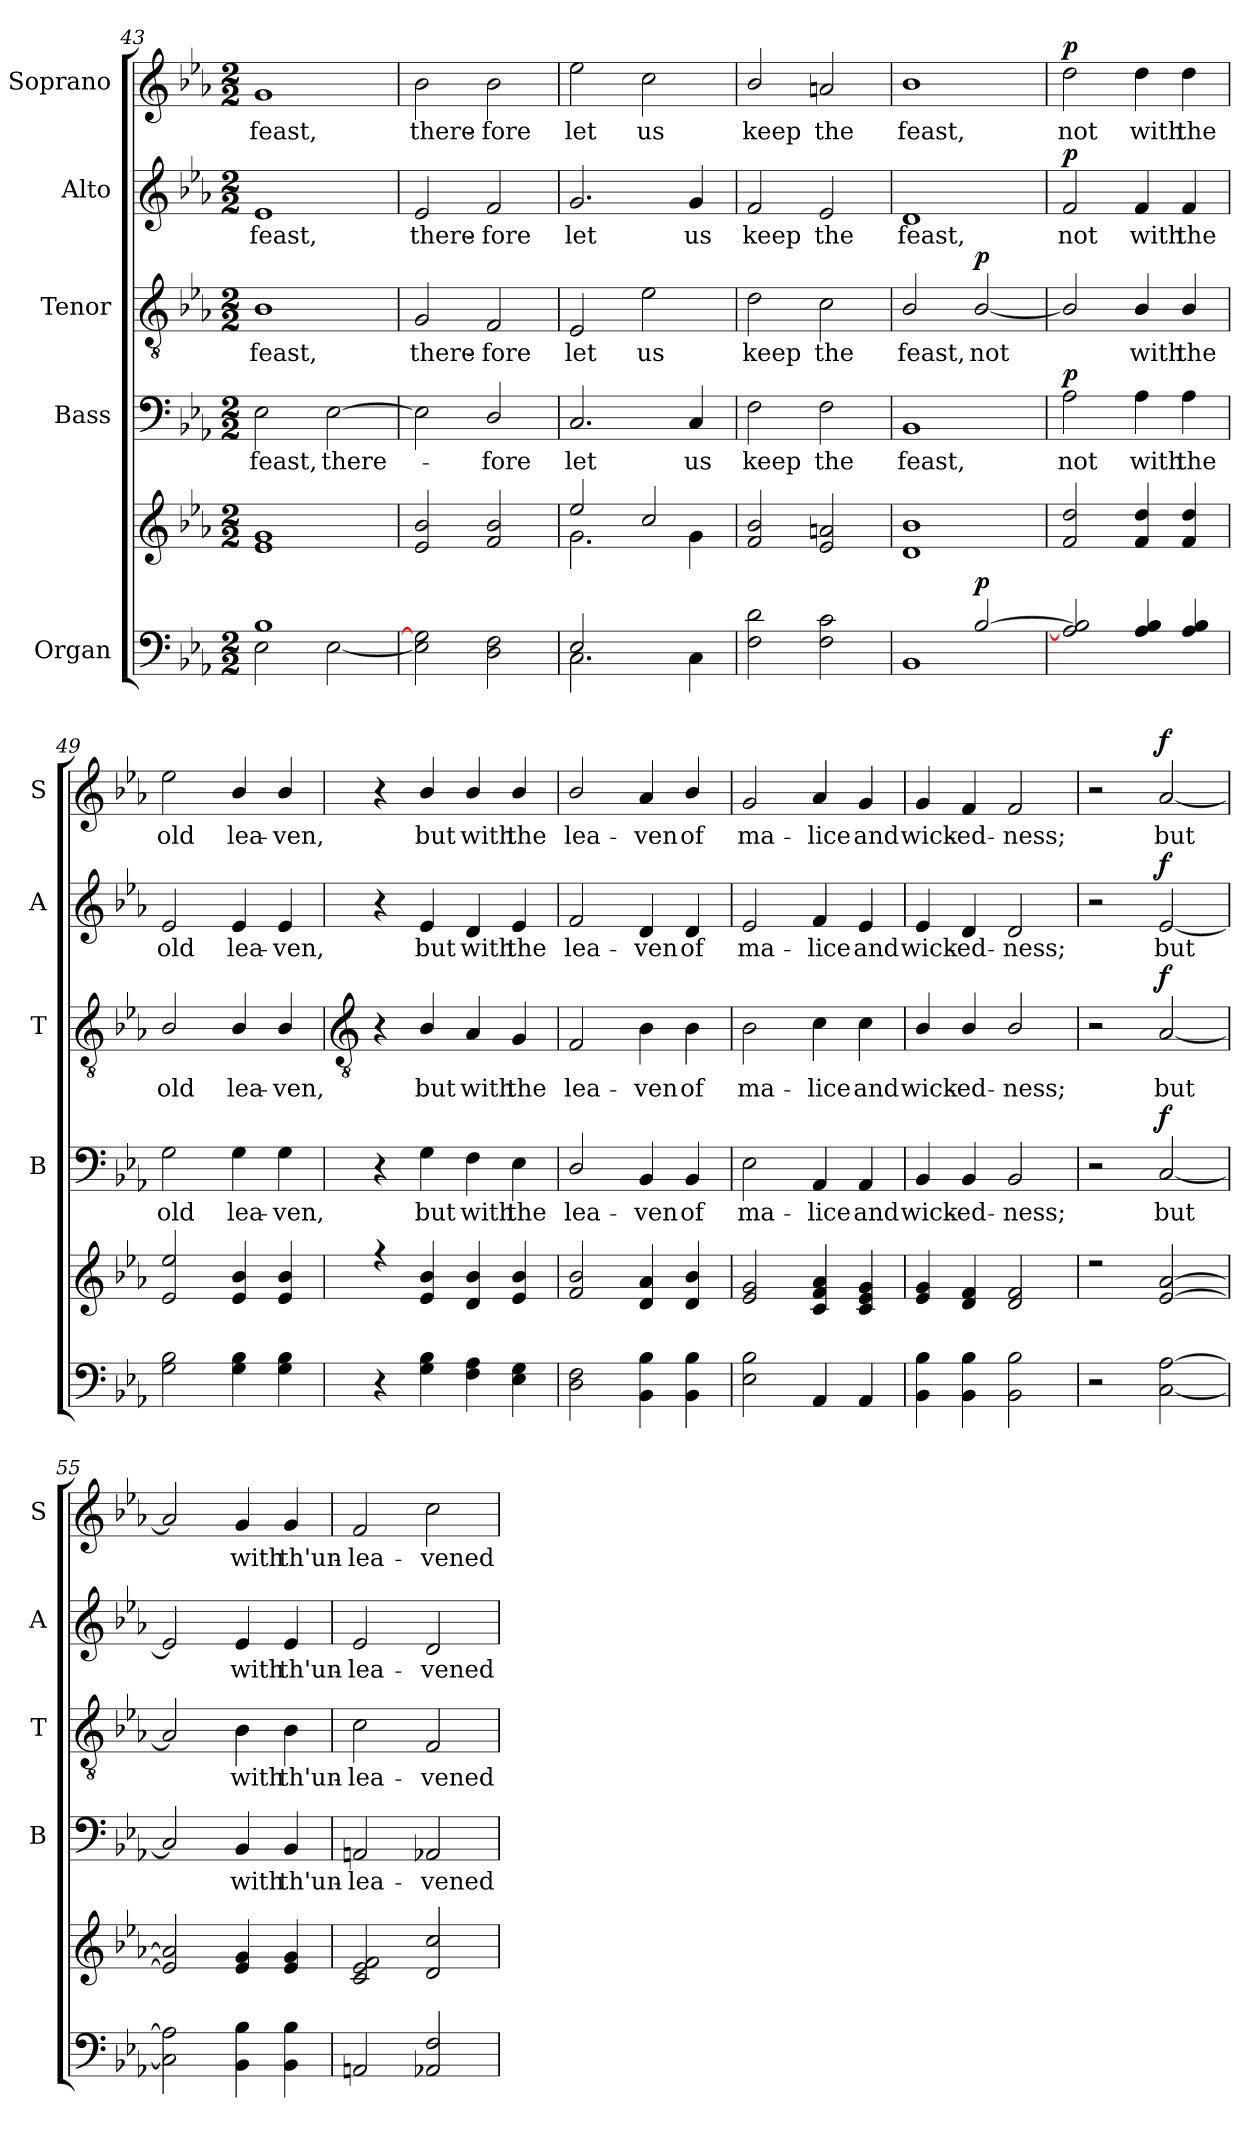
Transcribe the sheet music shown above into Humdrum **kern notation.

**kern	**kern	**dynam	**kern	**text	**dynam	**kern	**text	**dynam	**kern	**text	**dynam	**kern	**text	**dynam
*part5	*part5	*part5	*part4	*part4	*part4	*part3	*part3	*part3	*part2	*part2	*part2	*part1	*part1	*part1
*staff6	*staff5	*staff5/6	*staff4	*staff4	*staff4	*staff3	*staff3	*staff3	*staff2	*staff2	*staff2	*staff1	*staff1	*staff1
*I"Organ	*	*	*I"Bass	*	*	*I"Tenor	*	*	*I"Alto	*	*	*I"Soprano	*	*
*	*	*	*I'B	*	*	*I'T	*	*	*I'A	*	*	*I'S	*	*
*clefF4	*clefG2	*	*clefF4	*	*	*clefGv2	*	*	*clefG2	*	*	*clefG2	*	*
*k[b-e-a-]	*k[b-e-a-]	*	*k[b-e-a-]	*	*	*k[b-e-a-]	*	*	*k[b-e-a-]	*	*	*k[b-e-a-]	*	*
*E-:	*E-:	*	*E-:	*	*	*E-:	*	*	*E-:	*	*	*E-:	*	*
*M2/2	*M2/2	*	*M2/2	*	*	*M2/2	*	*	*M2/2	*	*	*M2/2	*	*
=43	=43	=43	=43	=43	=43	=43	=43	=43	=43	=43	=43	=43	=43	=43
*^	*^	*	*	*	*	*	*	*	*	*	*	*	*	*
!	!	!	!	!	!	!LO:LY:b	!	!	!LO:LY:b	!	!	!LO:LY:b	!	!	!LO:LY:b	!
1B-	2E-	1e- 1g	1ryy	.	2E-	feast,	.	1B-	feast,	.	1e-	feast,	.	1g	feast,	.
!	!	!	!	!	!	!LO:LY:b	!	!	!	!	!	!	!	!	!	!
.	[2E-	.	.	.	[2E-	there-	.	.	.	.	.	.	.	.	.	.
=44	=44	=44	=44	=44	=44	=44	=44	=44	=44	=44	=44	=44	=44	=44	=44	=44
!	!	!	!	!	!	!	!	!	!LO:LY:b	!	!	!LO:LY:b	!	!	!LO:LY:b	!
1ryy	2E-] 2G]	2e-/ 2b-/	1ryy	.	2E-]	.	.	2G	there-	.	2e-	there-	.	2b-	there-	.
!	!	!	!	!	!	!LO:LY:b	!	!	!LO:LY:b	!	!	!LO:LY:b	!	!	!LO:LY:b	!
.	2D 2F	2f/ 2b-/	.	.	2D/	fore	.	2F	-fore	.	2f	-fore	.	2b-	-fore	.
=45	=45	=45	=45	=45	=45	=45	=45	=45	=45	=45	=45	=45	=45	=45	=45	=45
!	!	!	!	!	!	!LO:LY:b	!	!	!LO:LY:b	!	!	!LO:LY:b	!	!	!LO:LY:b	!
2E-/	2.C\	2ee-/	2.g\	.	2.C	let	.	2E-	let	.	2.g	let	.	2ee-	let	.
!	!	!	!	!	!	!	!	!	!LO:LY:b	!	!	!	!	!	!LO:LY:b	!
2ryy	.	2cc/	.	.	.	.	.	2e-	us	.	.	.	.	2cc	us	.
!	!	!	!	!	!	!LO:LY:b	!	!	!	!	!	!LO:LY:b	!	!	!	!
.	4C\	.	4g\	.	4C	us	.	.	.	.	4g	us	.	.	.	.
=46	=46	=46	=46	=46	=46	=46	=46	=46	=46	=46	=46	=46	=46	=46	=46	=46
!	!	!	!	!	!	!LO:LY:b	!	!	!LO:LY:b	!	!	!LO:LY:b	!	!	!LO:LY:b	!
1ryy	2F 2d	2f/ 2b-/	1ryy	.	2F	keep	.	2d	keep	.	2f	keep	.	2b-/	keep	.
!	!	!	!	!	!	!LO:LY:b	!	!	!LO:LY:b	!	!	!LO:LY:b	!	!	!LO:LY:b	!
.	2F 2c	2e- 2an	.	.	2F	the	.	2c	the	.	2e-	the	.	2an	the	.
=47	=47	=47	=47	=47	=47	=47	=47	=47	=47	=47	=47	=47	=47	=47	=47	=47
!	!	!	!	!	!	!LO:LY:b	!	!	!LO:LY:b	!	!	!LO:LY:b	!	!	!LO:LY:b	!
2ryy	1BB-	1d 1b-	1ryy	.	1BB-	feast,	.	2B-/	feast,	.	1d	feast,	.	1b-	feast,	.
!	!	!	!	!LO:DY:a=2	!	!	!	!	!LO:LY:b	!LO:DY:b	!	!	!	!	!	!
[2B-/	.	.	.	p	.	.	.	[2B-/	not	p	.	.	.	.	.	.
=48	=48	=48	=48	=48	=48	=48	=48	=48	=48	=48	=48	=48	=48	=48	=48	=48
!	!	!	!	!	!	!LO:LY:b	!LO:DY:b	!	!	!	!	!LO:LY:b	!LO:DY:b	!	!LO:LY:b	!LO:DY:b
2A-] 2B-]	1ryy	2f/ 2dd/	1ryy	.	2A-	not	p	2B-/]	.	.	2f	not	p	2dd	not	p
!	!	!	!	!	!	!LO:LY:b	!	!	!LO:LY:b	!	!	!LO:LY:b	!	!	!LO:LY:b	!
4A- 4B-	.	4f/ 4dd/	.	.	4A-	with	.	4B-/	with	.	4f	with	.	4dd	with	.
!	!	!	!	!	!	!LO:LY:b	!	!	!LO:LY:b	!	!	!LO:LY:b	!	!	!LO:LY:b	!
4A- 4B-	.	4f/ 4dd/	.	.	4A-	the	.	4B-/	the	.	4f	the	.	4dd	the	.
=49	=49	=49	=49	=49	=49	=49	=49	=49	=49	=49	=49	=49	=49	=49	=49	=49
!	!	!	!	!	!	!LO:LY:b	!	!	!LO:LY:b	!	!	!LO:LY:b	!	!	!LO:LY:b	!
1ryy	2G 2B-	2e-/ 2ee-/	1ryy	.	2G	old	.	2B-/	old	.	2e-	old	.	2ee-	old	.
!	!	!	!	!	!	!LO:LY:b	!	!	!LO:LY:b	!	!	!LO:LY:b	!	!	!LO:LY:b	!
.	4G 4B-	4e-/ 4b-/	.	.	4G	lea-	.	4B-/	lea-	.	4e-	lea-	.	4b-/	lea-	.
!	!	!	!	!	!	!LO:LY:b	!	!	!LO:LY:b	!	!	!LO:LY:b	!	!	!LO:LY:b	!
.	4G 4B-	4e-/ 4b-/	.	.	4G	-ven,	.	4B-/	-ven,	.	4e-	-ven,	.	4b-/	-ven,	.
*v	*v	*	*	*	*	*	*	*	*	*	*	*	*	*	*	*
!!LO:LB:g=z
=50	=50	=50	=50	=50	=50	=50	=50	=50	=50	=50	=50	=50	=50	=50	=50
*	*	*	*	*	*	*	*clefGv2	*	*	*	*	*	*	*	*
4r	4r	1ryy	.	4r	.	.	4r	.	.	4r	.	.	4r	.	.
!	!	!	!	!	!LO:LY:b	!	!	!LO:LY:b	!	!	!LO:LY:b	!	!	!LO:LY:b	!
4G 4B-	4e-/ 4b-/	.	.	4G	but	.	4B-/	but	.	4e-	but	.	4b-/	but	.
!	!	!	!	!	!LO:LY:b	!	!	!LO:LY:b	!	!	!LO:LY:b	!	!	!LO:LY:b	!
4F 4A-	4d/ 4b-/	.	.	4F	with	.	4A-	with	.	4d	with	.	4b-/	with	.
!	!	!	!	!	!LO:LY:b	!	!	!LO:LY:b	!	!	!LO:LY:b	!	!	!LO:LY:b	!
4E- 4G	4e-/ 4b-/	.	.	4E-	the	.	4G	the	.	4e-	the	.	4b-/	the	.
=51	=51	=51	=51	=51	=51	=51	=51	=51	=51	=51	=51	=51	=51	=51	=51
!	!	!	!	!	!LO:LY:b	!	!	!LO:LY:b	!	!	!LO:LY:b	!	!	!LO:LY:b	!
2D 2F	2f/ 2b-/	1ryy	.	2D/	lea-	.	2F	lea-	.	2f	lea-	.	2b-/	lea-	.
!	!	!	!	!	!LO:LY:b	!	!	!LO:LY:b	!	!	!LO:LY:b	!	!	!LO:LY:b	!
4BB- 4B-	4d 4a-	.	.	4BB-	-ven	.	4B-	-ven	.	4d	-ven	.	4a-	-ven	.
!	!	!	!	!	!LO:LY:b	!	!	!LO:LY:b	!	!	!LO:LY:b	!	!	!LO:LY:b	!
4BB- 4B-	4d/ 4b-/	.	.	4BB-	of	.	4B-	of	.	4d	of	.	4b-/	of	.
=52	=52	=52	=52	=52	=52	=52	=52	=52	=52	=52	=52	=52	=52	=52	=52
!	!	!	!	!	!LO:LY:b	!	!	!LO:LY:b	!	!	!LO:LY:b	!	!	!LO:LY:b	!
2E- 2B-	2e- 2g	1ryy	.	2E-	ma-	.	2B-	ma-	.	2e-	ma-	.	2g	ma-	.
!	!	!	!	!	!LO:LY:b	!	!	!LO:LY:b	!	!	!LO:LY:b	!	!	!LO:LY:b	!
4AA-	4c 4f 4a-	.	.	4AA-	-lice	.	4c	-lice	.	4f	-lice	.	4a-	-lice	.
!	!	!	!	!	!LO:LY:b	!	!	!LO:LY:b	!	!	!LO:LY:b	!	!	!LO:LY:b	!
4AA-	4c 4e- 4g	.	.	4AA-	and	.	4c	and	.	4e-	and	.	4g	and	.
=53	=53	=53	=53	=53	=53	=53	=53	=53	=53	=53	=53	=53	=53	=53	=53
!	!	!	!	!	!LO:LY:b	!	!	!LO:LY:b	!	!	!LO:LY:b	!	!	!LO:LY:b	!
4BB- 4B-	4e- 4g	1ryy	.	4BB-	wick-	.	4B-/	wick-	.	4e-	wick-	.	4g	wick-	.
!	!	!	!	!	!LO:LY:b	!	!	!LO:LY:b	!	!	!LO:LY:b	!	!	!LO:LY:b	!
4BB- 4B-	4d 4f	.	.	4BB-	-ed-	.	4B-/	-ed-	.	4d	-ed-	.	4f	-ed-	.
!	!	!	!	!	!LO:LY:b	!	!	!LO:LY:b	!	!	!LO:LY:b	!	!	!LO:LY:b	!
2BB- 2B-	2d 2f	.	.	2BB-	-ness;	.	2B-/	-ness;	.	2d	-ness;	.	2f	-ness;	.
=54	=54	=54	=54	=54	=54	=54	=54	=54	=54	=54	=54	=54	=54	=54	=54
2r	2r	1ryy	.	2r	.	.	2r	.	.	2r	.	.	2r	.	.
!	!	!	!	!	!LO:LY:b	!LO:DY:b	!	!LO:LY:b	!LO:DY:b	!	!LO:LY:b	!LO:DY:b	!	!LO:LY:b	!LO:DY:b
[2C [2A-	[2e- [2a-	.	.	[2C	but	f	[2A-	but	f	[2e-	but	f	[2a-	but	f
=55	=55	=55	=55	=55	=55	=55	=55	=55	=55	=55	=55	=55	=55	=55	=55
2C] 2A-]	2e-] 2a-]	1ryy	.	2C]	.	.	2A-]	.	.	2e-]	.	.	2a-]	.	.
!	!	!	!	!	!LO:LY:b	!	!	!LO:LY:b	!	!	!LO:LY:b	!	!	!LO:LY:b	!
4BB- 4B-	4e- 4g	.	.	4BB-	with	.	4B-	with	.	4e-	with	.	4g	with	.
!	!	!	!	!	!LO:LY:b	!	!	!LO:LY:b	!	!	!LO:LY:b	!	!	!LO:LY:b	!
4BB- 4B-	4e- 4g	.	.	4BB-	th'un-	.	4B-	th'un-	.	4e-	th'un-	.	4g	th'un-	.
=56	=56	=56	=56	=56	=56	=56	=56	=56	=56	=56	=56	=56	=56	=56	=56
!	!	!	!	!	!LO:LY:b	!	!	!LO:LY:b	!	!	!LO:LY:b	!	!	!LO:LY:b	!
2AAn	2c 2e- 2f	1ryy	.	2AAn	-lea-	.	2c	-lea-	.	2e-	-lea-	.	2f	-lea-	.
!	!	!	!	!	!LO:LY:b	!	!	!LO:LY:b	!	!	!LO:LY:b	!	!	!LO:LY:b	!
2AA-X 2F	2d/ 2cc/	.	.	2AA-X	-vened	.	2F	-vened	.	2d	-vened	.	2cc	-vened	.
*	*v	*v	*	*	*	*	*	*	*	*	*	*	*	*	*
=	=	=	=	=	=	=	=	=	=	=	=	=	=	=
*-	*-	*-	*-	*-	*-	*-	*-	*-	*-	*-	*-	*-	*-	*-
